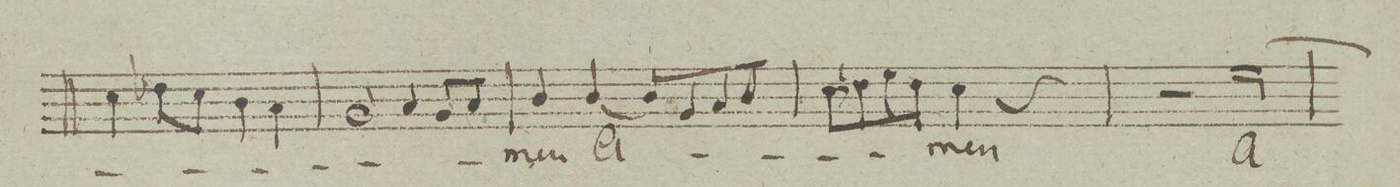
**kern	**text	**dynam
*I"Soprano. Tutti.	*	*
*clefC1	*	*
*k[]	*	*
*met(c)	*	*
*M4/4	*	*
4a\	.	.
8b-X\L	.	.
8a\J	.	.
4g\	.	.
4f\	.	.
=82	=82	=82
2e/	.	.
4f/	.	.
8e/L	.	.
8f/J	.	.
=83	=83	=83
4g/	-men	.
(<4g/	a-	.
8g/L)	.	.
8e/	.	.
8f/	.	.
8g/J	.	.
=84	=84	=84
8a\L	.	.
8bn\	.	.
8cc\	.	.
8b\J	.	.
4a\	-men	.
4r	.	.
=85	=85	=85
2r	.	.
(>2cc\	a-	.
=86	=86	=86
*-	*-	*-
